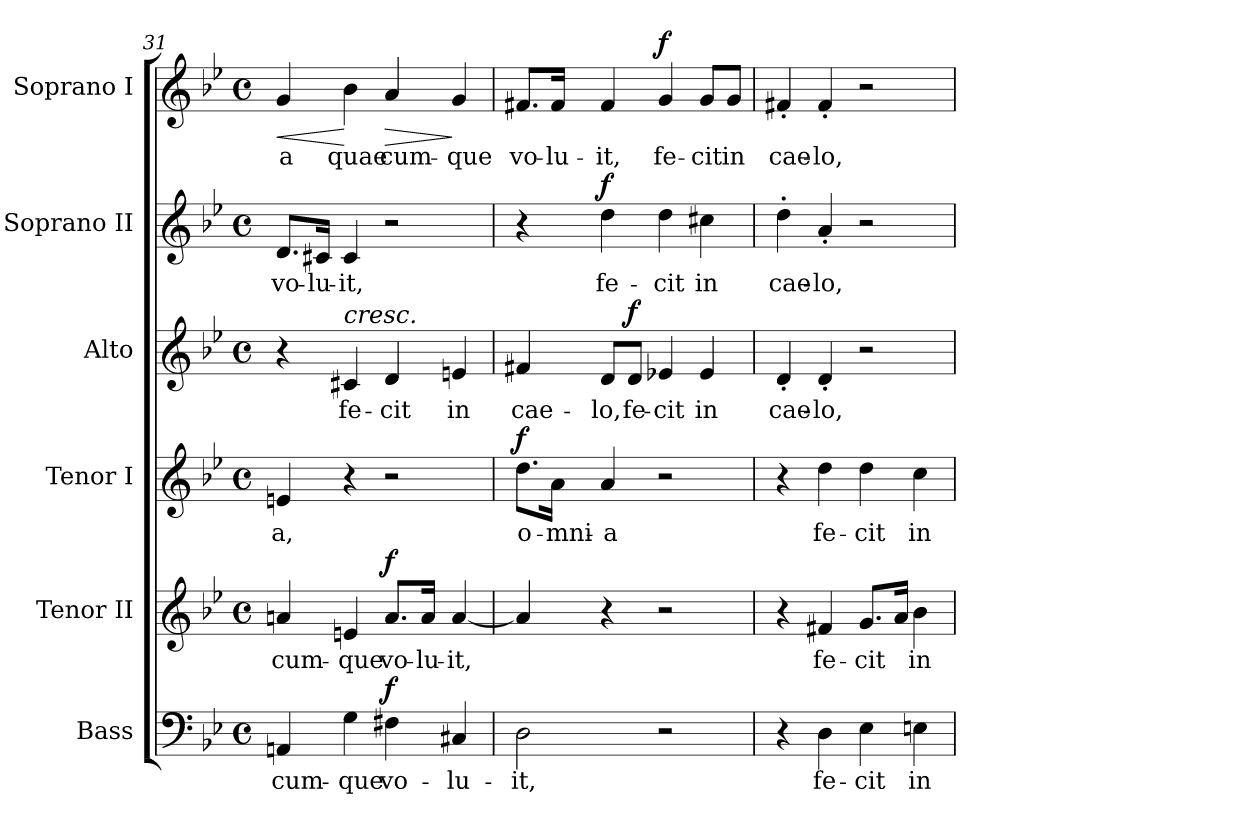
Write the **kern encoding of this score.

**kern	**text	**dynam	**kern	**text	**dynam	**kern	**text	**dynam	**kern	**text	**dynam	**kern	**text	**dynam	**kern	**text	**dynam
*part6	*part6	*part6	*part5	*part5	*part5	*part4	*part4	*part4	*part3	*part3	*part3	*part2	*part2	*part2	*part1	*part1	*part1
*staff6	*staff6	*staff6	*staff5	*staff5	*staff5	*staff4	*staff4	*staff4	*staff3	*staff3	*staff3	*staff2	*staff2	*staff2	*staff1	*staff1	*staff1
*I"Bass	*	*	*I"Tenor II	*	*	*I"Tenor I	*	*	*I"Alto	*	*	*I"Soprano II	*	*	*I"Soprano I	*	*
*I'B.	*	*	*I'T. II	*	*	*I'T. I	*	*	*I'A.	*	*	*I'S. II	*	*	*I'S. I	*	*
!!LO:PB:g=z
*clefF4	*	*	*clefG2	*	*	*clefG2	*	*	*clefG2	*	*	*clefG2	*	*	*clefG2	*	*
*	*	*	*ITrd7c12	*	*	*ITrd7c12	*	*	*	*	*	*	*	*	*	*	*
*k[b-e-]	*	*	*k[b-e-]	*	*	*k[b-e-]	*	*	*k[b-e-]	*	*	*k[b-e-]	*	*	*k[b-e-]	*	*
*B-:	*	*	*B-:	*	*	*B-:	*	*	*B-:	*	*	*B-:	*	*	*B-:	*	*
*M4/4	*	*	*M4/4	*	*	*M4/4	*	*	*M4/4	*	*	*M4/4	*	*	*M4/4	*	*
*met(c)	*	*	*met(c)	*	*	*met(c)	*	*	*met(c)	*	*	*met(c)	*	*	*met(c)	*	*
=31	=31	=31	=31	=31	=31	=31	=31	=31	=31	=31	=31	=31	=31	=31	=31	=31	=31
!	!LO:LY:b:color=#000000	!	!	!	!	!	!	!	!	!	!	!	!	!	!	!	!
!	!	!	!	!LO:LY:b:color=#000000	!	!	!	!	!	!	!	!	!	!	!	!	!
!	!	!	!	!	!	!	!LO:LY:b:color=#000000	!	!	!	!	!	!	!	!	!	!
!	!	!	!	!	!	!	!	!	!	!	!	!	!LO:LY:b:color=#000000	!	!	!	!
!	!	!	!	!	!	!	!	!	!	!	!	!	!	!	!	!LO:LY:b:color=#000000	!LO:HP:b
4AAni/	cum-	.	4Ani/	cum-	.	4Eni/	-a,	.	4r	.	.	8.di/L	vo-	.	4gi/	-a	<
!	!	!	!	!	!	!	!	!	!	!	!	!	!LO:LY:b:color=#000000	!	!	!	!
.	.	.	.	.	.	.	.	.	.	.	.	16c#Xi/Jk	-lu-	.	.	.	.
!	!LO:LY:b:color=#000000	!	!	!	!	!	!	!	!	!	!	!	!	!	!	!	!
!	!	!	!	!LO:LY:b:color=#000000	!	!	!	!	!	!	!	!	!	!	!	!	!
!	!	!	!	!	!	!	!	!	!	!LO:LY:b:color=#000000	!	!	!	!	!	!	!
!	!	!	!	!	!	!	!	!	!	!	!	!	!LO:LY:b:color=#000000	!	!	!	!
!	!	!	!	!	!	!	!	!	!LO:TX:a:i:t=cresc.	!	!	!	!	!	!	!	!
!	!	!	!	!	!	!	!	!	!	!	!	!	!	!	!	!LO:LY:b:color=#000000	!
4Gi\	-que	.	4Eni/	-que	.	4r	.	.	4c#Xi/	fe-	.	4c#i/	-it,	.	4b-i\	quae	[
!	!LO:LY:b:color=#000000	!	!	!	!	!	!	!	!	!	!	!	!	!	!	!	!
!	!	!	!	!LO:LY:b:color=#000000	!	!	!	!	!	!	!	!	!	!	!	!	!
!	!	!	!	!	!	!	!	!	!	!LO:LY:b:color=#000000	!	!	!	!	!	!	!
!	!	!	!	!	!	!	!	!	!	!	!	!	!	!	!	!LO:LY:b:color=#000000	!LO:HP:b
4F#Xi\	vo-	f	8.Ai/L	vo-	f	2r	.	.	4di/	-cit	.	2r	.	.	4ai/	cum-	>
!	!	!	!	!LO:LY:b:color=#000000	!	!	!	!	!	!	!	!	!	!	!	!	!
.	.	.	16Ai/Jk	-lu-	.	.	.	.	.	.	.	.	.	.	.	.	.
!	!LO:LY:b:color=#000000	!	!	!	!	!	!	!	!	!	!	!	!	!	!	!	!
!	!	!	!	!LO:LY:b:color=#000000	!	!	!	!	!	!	!	!	!	!	!	!	!
!	!	!	!	!	!	!	!	!	!	!LO:LY:b:color=#000000	!	!	!	!	!	!	!
!	!	!	!	!	!	!	!	!	!	!	!	!	!	!	!	!LO:LY:b:color=#000000	!
4C#Xi/	-lu-	.	[<4Ai/	-it,	.	.	.	.	4eni/	in	.	.	.	.	4gi/	-que	]
=32	=32	=32	=32	=32	=32	=32	=32	=32	=32	=32	=32	=32	=32	=32	=32	=32	=32
!	!LO:LY:b:color=#000000	!	!	!	!	!	!	!	!	!	!	!	!	!	!	!	!
!	!	!	!	!	!	!	!LO:LY:b:color=#000000	!	!	!	!	!	!	!	!	!	!
!	!	!	!	!	!	!	!	!	!	!LO:LY:b:color=#000000	!	!	!	!	!	!	!
!	!	!	!	!	!	!	!	!	!	!	!	!	!	!	!	!LO:LY:b:color=#000000	!
2Di\	-it,	.	4Ai/]	.	.	8.di\L	o-	f	4f#Xi/	cae-	.	4r	.	.	8.f#Xi/L	vo-	.
!	!	!	!	!	!	!	!LO:LY:b:color=#000000	!	!	!	!	!	!	!	!	!	!
!	!	!	!	!	!	!	!	!	!	!	!	!	!	!	!	!LO:LY:b:color=#000000	!
.	.	.	.	.	.	16Ai\Jk	-mni-	.	.	.	.	.	.	.	16f#i/Jk	-lu-	.
!	!	!	!	!	!	!	!LO:LY:b:color=#000000	!	!	!	!	!	!	!	!	!	!
!	!	!	!	!	!	!	!	!	!	!LO:LY:b:color=#000000	!	!	!	!	!	!	!
!	!	!	!	!	!	!	!	!	!	!	!	!	!LO:LY:b:color=#000000	!	!	!	!
!	!	!	!	!	!	!	!	!	!	!	!	!	!	!	!	!LO:LY:b:color=#000000	!
.	.	.	4r	.	.	4Ai/	-a	.	8di/L	-lo,	.	4ddi\	fe-	f	4f#i/	-it,	.
!	!	!	!	!	!	!	!	!	!	!LO:LY:b:color=#000000	!	!	!	!	!	!	!
.	.	.	.	.	.	.	.	.	8di/J	fe-	f	.	.	.	.	.	.
!	!	!	!	!	!	!	!	!	!	!LO:LY:b:color=#000000	!	!	!	!	!	!	!
!	!	!	!	!	!	!	!	!	!	!	!	!	!LO:LY:b:color=#000000	!	!	!	!
!	!	!	!	!	!	!	!	!	!	!	!	!	!	!	!	!LO:LY:b:color=#000000	!
2r	.	.	2r	.	.	2r	.	.	4e-Xi/	-cit	.	4ddi\	-cit	.	4gi/	fe-	f
!	!	!	!	!	!	!	!	!	!	!LO:LY:b:color=#000000	!	!	!	!	!	!	!
!	!	!	!	!	!	!	!	!	!	!	!	!	!LO:LY:b:color=#000000	!	!	!	!
!	!	!	!	!	!	!	!	!	!	!	!	!	!	!	!	!LO:LY:b:color=#000000	!
.	.	.	.	.	.	.	.	.	4e-i/	in	.	4cc#Xi\	in	.	8gi/L	-cit	.
!	!	!	!	!	!	!	!	!	!	!	!	!	!	!	!	!LO:LY:b:color=#000000	!
.	.	.	.	.	.	.	.	.	.	.	.	.	.	.	8gi/J	in	.
=33	=33	=33	=33	=33	=33	=33	=33	=33	=33	=33	=33	=33	=33	=33	=33	=33	=33
!	!	!	!	!	!	!	!	!	!	!LO:LY:b:color=#000000	!	!	!	!	!	!	!
!	!	!	!	!	!	!	!	!	!	!	!	!	!LO:LY:b:color=#000000	!	!	!	!
!	!	!	!	!	!	!	!	!	!	!	!	!	!	!	!	!LO:LY:b:color=#000000	!
4r	.	.	4r	.	.	4r	.	.	4d'i/	cae-	.	4dd'i\	cae-	.	4f#X'i/	cae-	.
!	!LO:LY:b:color=#000000	!	!	!	!	!	!	!	!	!	!	!	!	!	!	!	!
!	!	!	!	!LO:LY:b:color=#000000	!	!	!	!	!	!	!	!	!	!	!	!	!
!	!	!	!	!	!	!	!LO:LY:b:color=#000000	!	!	!	!	!	!	!	!	!	!
!	!	!	!	!	!	!	!	!	!	!LO:LY:b:color=#000000	!	!	!	!	!	!	!
!	!	!	!	!	!	!	!	!	!	!	!	!	!LO:LY:b:color=#000000	!	!	!	!
!	!	!	!	!	!	!	!	!	!	!	!	!	!	!	!	!LO:LY:b:color=#000000	!
4Di\	fe-	.	4F#Xi/	fe-	.	4di\	fe-	.	4d'i/	-lo,	.	4a'i/	-lo,	.	4f#'i/	-lo,	.
!	!LO:LY:b:color=#000000	!	!	!	!	!	!	!	!	!	!	!	!	!	!	!	!
!	!	!	!	!LO:LY:b:color=#000000	!	!	!	!	!	!	!	!	!	!	!	!	!
!	!	!	!	!	!	!	!LO:LY:b:color=#000000	!	!	!	!	!	!	!	!	!	!
4E-i\	-cit	.	8.Gi/L	-cit	.	4di\	-cit	.	2r	.	.	2r	.	.	2r	.	.
.	.	.	16Ai/Jk	.	.	.	.	.	.	.	.	.	.	.	.	.	.
!	!LO:LY:b:color=#000000	!	!	!	!	!	!	!	!	!	!	!	!	!	!	!	!
!	!	!	!	!LO:LY:b:color=#000000	!	!	!	!	!	!	!	!	!	!	!	!	!
!	!	!	!	!	!	!	!LO:LY:b:color=#000000	!	!	!	!	!	!	!	!	!	!
4Eni\	in	.	4B-i\	in	.	4ci\	in	.	.	.	.	.	.	.	.	.	.
=	=	=	=	=	=	=	=	=	=	=	=	=	=	=	=	=	=
*-	*-	*-	*-	*-	*-	*-	*-	*-	*-	*-	*-	*-	*-	*-	*-	*-	*-
